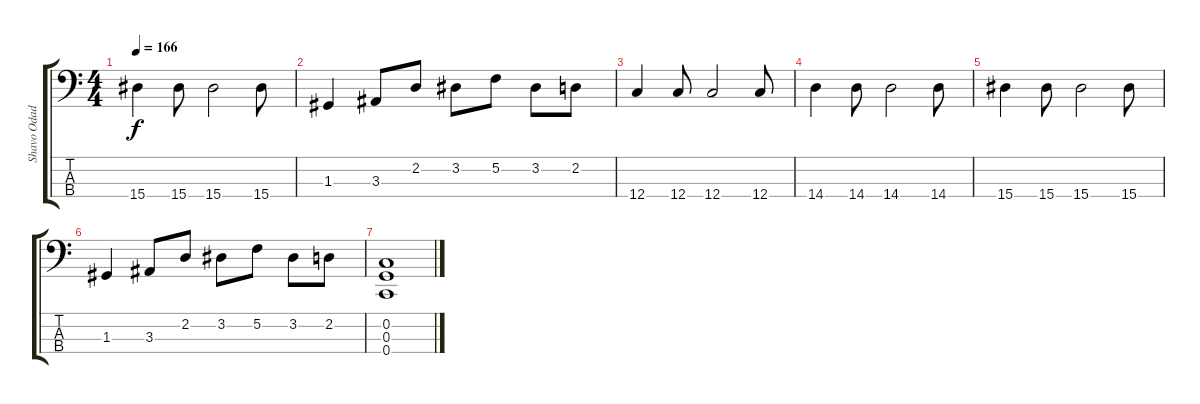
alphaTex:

\track ("Shavo Odadijan" "Shavo Odad") {instrument electricbasspick}
\staff {score tabs}
\tuning (F2 C2 G1 C1) {hide}
\ts (4 4)
\tempo 166
\clef f4
\ks c
15.4.4{dy f} 15.4.8 15.4.2 15.4.8 |
1.3.4 3.3.8 2.2.8 3.2.8 5.2.8 3.2.8 2.2.8 |
12.4.4 12.4.8 12.4.2 12.4.8 |
14.4.4 14.4.8 14.4.2 14.4.8 |
15.4.4 15.4.8 15.4.2 15.4.8 |
1.3.4 3.3.8 2.2.8 3.2.8 5.2.8 3.2.8 2.2.8 |
(0.2 0.3 0.4).1
